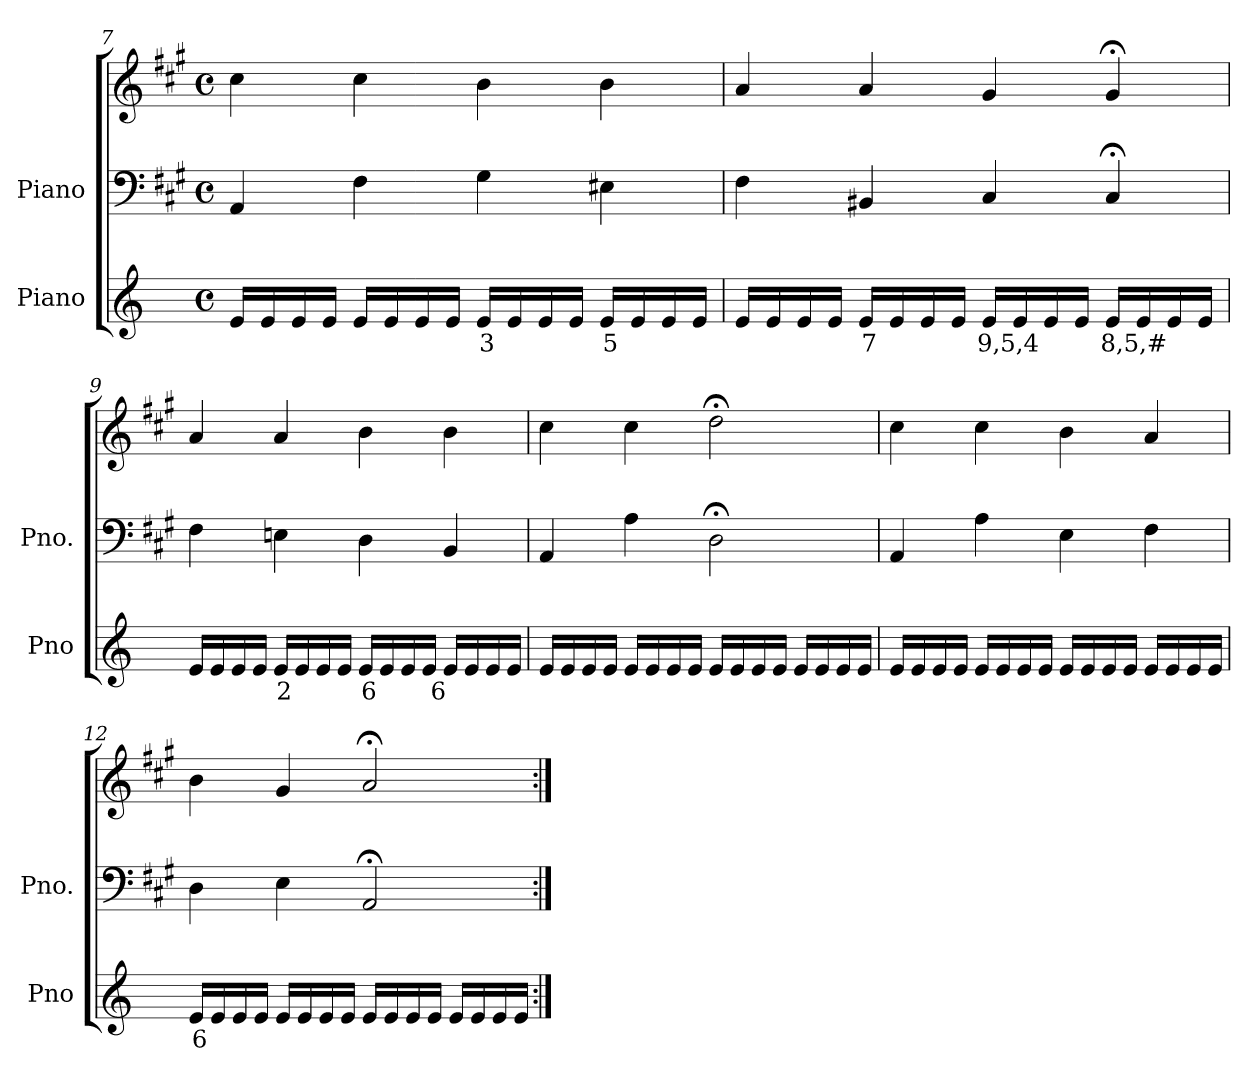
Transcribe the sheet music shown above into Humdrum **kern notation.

**kern	**text	**kern	**kern
*part2	*part2	*part1	*part1
*staff3	*staff3	*staff2	*staff1
*I"Piano	*	*I"Piano	*
*I'Pno	*	*I'Pno.	*
*clefG2	*	*clefF4	*clefG2
*k[]	*	*k[f#c#g#]	*k[f#c#g#]
*M4/4	*	*M4/4	*M4/4
*met(c)	*	*met(c)	*met(c)
=7	=7	=7	=7
16e/LL	.	4AA/	4cc#\
16e/	.	.	.
16e/	.	.	.
16e/JJ	.	.	.
16e/LL	.	4F#\	4cc#\
16e/	.	.	.
16e/	.	.	.
16e/JJ	.	.	.
!	!LO:LY:b	!	!
16e/LL	3	4G#\	4b\
16e/	.	.	.
16e/	.	.	.
16e/JJ	.	.	.
!	!LO:LY:b	!	!
16e/LL	5	4E#X\	4b\
16e/	.	.	.
16e/	.	.	.
16e/JJ	.	.	.
=8	=8	=8	=8
16e/LL	.	4F#\	4a/
16e/	.	.	.
16e/	.	.	.
16e/JJ	.	.	.
!	!LO:LY:b	!	!
16e/LL	7	4BB#X/	4a/
16e/	.	.	.
16e/	.	.	.
16e/JJ	.	.	.
!	!LO:LY:b	!	!
16e/LL	9,5,4	4C#/	4g#/
16e/	.	.	.
16e/	.	.	.
16e/JJ	.	.	.
!	!LO:LY:b	!	!
16e/LL	8,5,#	4C#;</	4g#;</
16e/	.	.	.
16e/	.	.	.
16e/JJ	.	.	.
=9	=9	=9	=9
16e/LL	.	4F#\	4a/
16e/	.	.	.
16e/	.	.	.
16e/JJ	.	.	.
!	!LO:LY:b	!	!
16e/LL	2	4En\	4a/
16e/	.	.	.
16e/	.	.	.
16e/JJ	.	.	.
!	!LO:LY:b	!	!
16e/LL	6	4D\	4b\
16e/	.	.	.
16e/	.	.	.
16e/JJ	.	.	.
!	!LO:LY:b	!	!
16e/LL	6	4BB/	4b\
16e/	.	.	.
16e/	.	.	.
16e/JJ	.	.	.
=10	=10	=10	=10
16e/LL	.	4AA/	4cc#\
16e/	.	.	.
16e/	.	.	.
16e/JJ	.	.	.
16e/LL	.	4A\	4cc#\
16e/	.	.	.
16e/	.	.	.
16e/JJ	.	.	.
16e/LL	.	2D;<\	2dd;<\
16e/	.	.	.
16e/	.	.	.
16e/JJ	.	.	.
16e/LL	.	.	.
16e/	.	.	.
16e/	.	.	.
16e/JJ	.	.	.
=11	=11	=11	=11
16e/LL	.	4AA/	4cc#\
16e/	.	.	.
16e/	.	.	.
16e/JJ	.	.	.
16e/LL	.	4A\	4cc#\
16e/	.	.	.
16e/	.	.	.
16e/JJ	.	.	.
16e/LL	.	4E\	4b\
16e/	.	.	.
16e/	.	.	.
16e/JJ	.	.	.
16e/LL	.	4F#\	4a/
16e/	.	.	.
16e/	.	.	.
16e/JJ	.	.	.
=12	=12	=12	=12
!	!LO:LY:b	!	!
16e/LL	6	4D\	4b\
16e/	.	.	.
16e/	.	.	.
16e/JJ	.	.	.
16e/LL	.	4E\	4g#/
16e/	.	.	.
16e/	.	.	.
16e/JJ	.	.	.
16e/LL	.	2AA;</	2a;</
16e/	.	.	.
16e/	.	.	.
16e/JJ	.	.	.
16e/LL	.	.	.
16e/	.	.	.
16e/	.	.	.
16e/JJ	.	.	.
=:|!	=:|!	=:|!	=:|!
*-	*-	*-	*-
